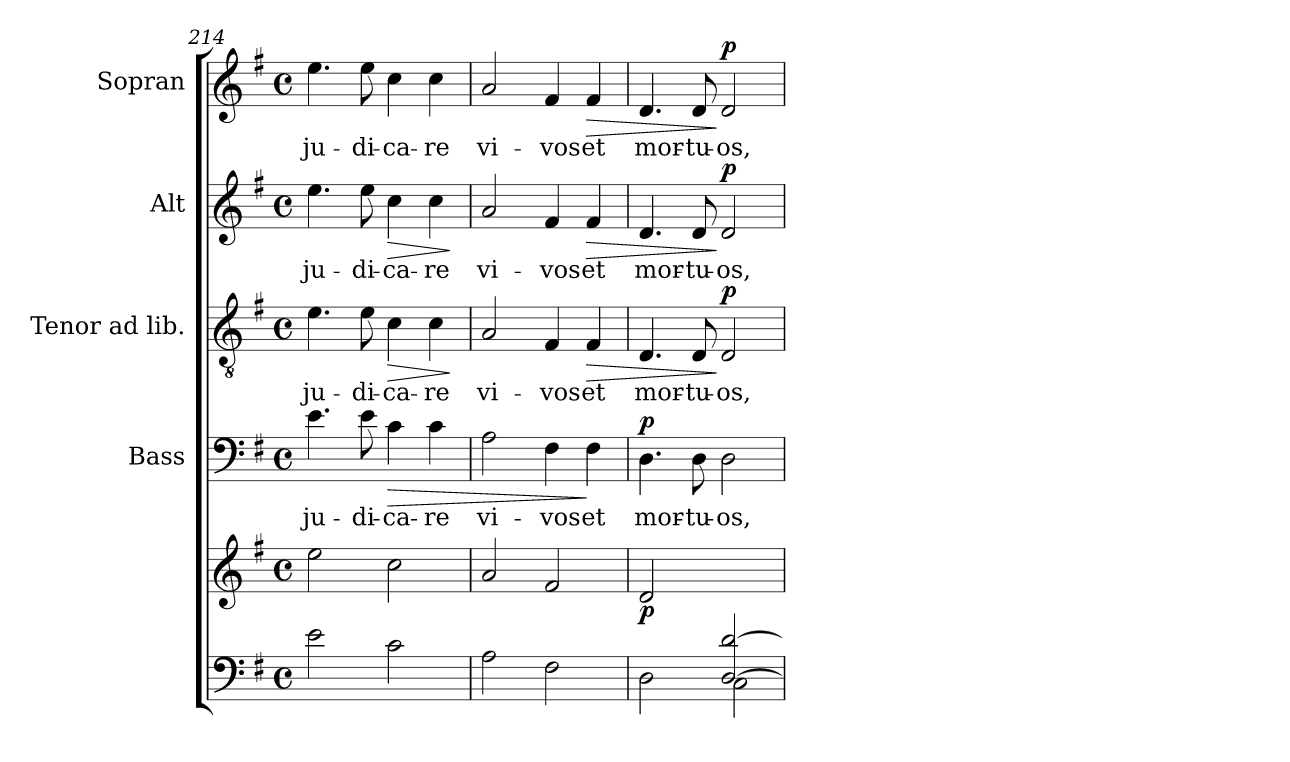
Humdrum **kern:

**kern	**kern	**dynam	**kern	**text	**dynam	**kern	**text	**dynam	**kern	**text	**dynam	**kern	**text	**dynam
*part5	*part5	*part5	*part4	*part4	*part4	*part3	*part3	*part3	*part2	*part2	*part2	*part1	*part1	*part1
*staff6	*staff5	*staff5/6	*staff4	*staff4	*staff4	*staff3	*staff3	*staff3	*staff2	*staff2	*staff2	*staff1	*staff1	*staff1
*	*	*	*I"Bass	*	*	*I"Tenor ad lib.	*	*	*I"Alt	*	*	*I"Sopran	*	*
*	*	*	*I'B.	*	*	*I'T.	*	*	*I'A.	*	*	*I'S.	*	*
*clefF4	*clefG2	*	*clefF4	*	*	*clefGv2	*	*	*clefG2	*	*	*clefG2	*	*
*k[f#]	*k[f#]	*	*k[f#]	*	*	*k[f#]	*	*	*k[f#]	*	*	*k[f#]	*	*
*G:	*G:	*	*G:	*	*	*G:	*	*	*G:	*	*	*G:	*	*
*M4/4	*M4/4	*	*M4/4	*	*	*M4/4	*	*	*M4/4	*	*	*M4/4	*	*
*met(c)	*met(c)	*	*met(c)	*	*	*met(c)	*	*	*met(c)	*	*	*met(c)	*	*
=214	=214	=214	=214	=214	=214	=214	=214	=214	=214	=214	=214	=214	=214	=214
!	!	!	!	!LO:LY:b	!	!	!LO:LY:b	!	!	!LO:LY:b	!	!	!LO:LY:b	!
2e\	2ee\	.	4.e\	ju-	.	4.e\	ju-	.	4.ee\	ju-	.	4.ee\	ju-	.
!	!	!	!	!LO:LY:b	!	!	!LO:LY:b	!	!	!LO:LY:b	!	!	!LO:LY:b	!
.	.	.	8e\	-di-	.	8e\	-di-	.	8ee\	-di-	.	8ee\	-di-	.
!	!	!	!	!LO:LY:b	!LO:HP:b	!	!LO:LY:b	!LO:HP:b	!	!LO:LY:b	!LO:HP:b	!	!LO:LY:b	!
2c\	2cc\	.	4c\	-ca-	>	4c\	-ca-	>	4cc\	-ca-	>	4cc\	-ca-	.
!	!	!	!	!LO:LY:b	!	!	!LO:LY:b	!	!	!LO:LY:b	!	!	!LO:LY:b	!
.	.	.	4c\	-re	.	4c\	-re	.	4cc\	-re	.	4cc\	-re	.
.	.	.	.	.	.	.	.	]	.	.	]	.	.	.
!!LO:LB:g=z
=215	=215	=215	=215	=215	=215	=215	=215	=215	=215	=215	=215	=215	=215	=215
!	!	!	!	!LO:LY:b	!	!	!LO:LY:b	!	!	!LO:LY:b	!	!	!LO:LY:b	!
2A\	2a/	.	2A\	vi-	.	2A/	vi-	.	2a/	vi-	.	2a/	vi-	.
!	!	!	!	!LO:LY:b	!	!	!LO:LY:b	!	!	!LO:LY:b	!	!	!LO:LY:b	!
2F#\	2f#/	.	4F#\	-vos	.	4F#/	-vos	.	4f#/	-vos	.	4f#/	-vos	.
!	!	!	!	!LO:LY:b	!	!	!LO:LY:b	!LO:HP:b	!	!LO:LY:b	!LO:HP:b	!	!LO:LY:b	!LO:HP:b
.	.	.	4F#\	et	]	4F#/	et	>	4f#/	et	>	4f#/	et	>
=216	=216	=216	=216	=216	=216	=216	=216	=216	=216	=216	=216	=216	=216	=216
*^	*	*	*	*	*	*	*	*	*	*	*	*	*	*
!	!	!	!LO:DY:b	!	!LO:LY:b	!LO:DY:a	!	!LO:LY:b	!	!	!LO:LY:b	!	!	!LO:LY:b	!
2ryy	2D\	2d/	p	4.D\	mor-	p	4.D/	mor-	.	4.d/	mor-	.	4.d/	mor-	.
!	!	!	!	!	!LO:LY:b	!	!	!LO:LY:b	!	!	!LO:LY:b	!	!	!LO:LY:b	!
.	.	.	.	8D\	-tu-	.	8D/	-tu-	.	8d/	-tu-	.	8d/	-tu-	.
!	!	!	!	!	!LO:LY:b	!	!	!LO:LY:b	!LO:DY:n=1:b	!	!LO:LY:b	!LO:DY:n=1:b	!	!LO:LY:b	!LO:DY:n=1:a
[>2D/ [>2d/	2C\	2ryy	.	2D\	-os,	.	2D/	-os,	] p	2d/	-os,	] p	2d/	-os,	] p
*v	*v	*	*	*	*	*	*	*	*	*	*	*	*	*	*
=	=	=	=	=	=	=	=	=	=	=	=	=	=	=
*-	*-	*-	*-	*-	*-	*-	*-	*-	*-	*-	*-	*-	*-	*-
